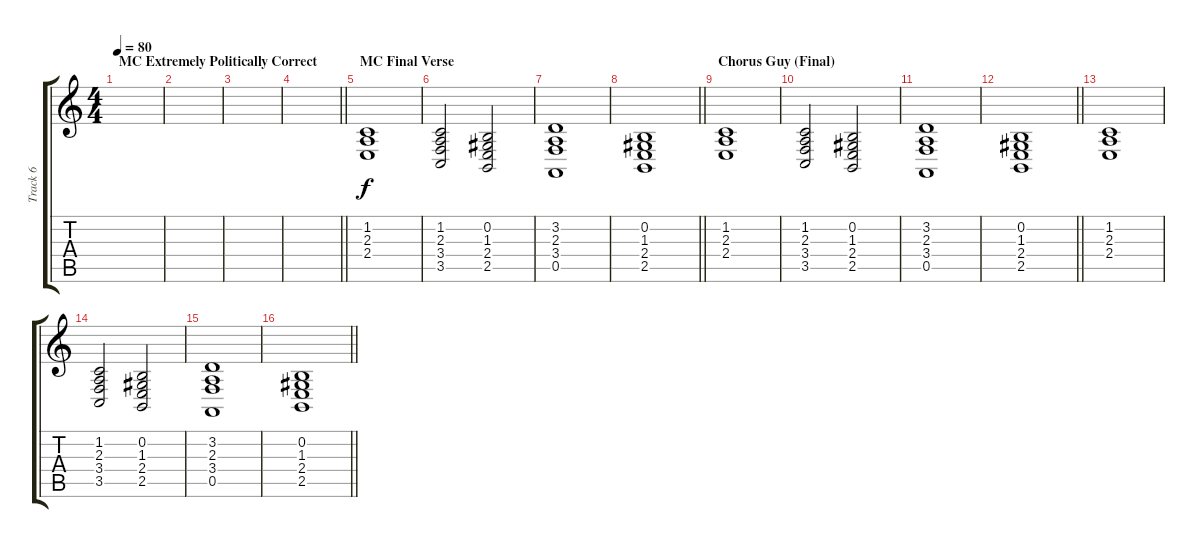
\track ("Track 6" "Track 6") {instrument stringensemble1}
\staff {score tabs}
\tuning (E4 B3 G3 D3 A2 E2) {hide}
\ts (4 4)
\section ("" "MC Extremely Politically Correct")
\tempo 80
\clef g2
\ks c
|
|
|
\barLineRight lightlight
|
\section ("" "MC Final Verse")
(1.2 2.3 2.4).1{volume 9} |
(1.2 2.3 3.4 3.5).2 (0.2 1.3 2.4 2.5).2 |
(3.2 2.3 3.4 0.5).1 |
\barLineRight lightlight
(0.2 1.3 2.4 2.5).1 |
\section ("" "Chorus Guy (Final)")
(1.2 2.3 2.4).1{volume 5} |
(1.2 2.3 3.4 3.5).2 (0.2 1.3 2.4 2.5).2 |
(3.2 2.3 3.4 0.5).1 |
\barLineRight lightlight
(0.2 1.3 2.4 2.5).1 |
(1.2 2.3 2.4).1{volume 5} |
(1.2 2.3 3.4 3.5).2 (0.2 1.3 2.4 2.5).2 |
(3.2 2.3 3.4 0.5).1 |
\barLineRight lightlight
(0.2 1.3 2.4 2.5).1
